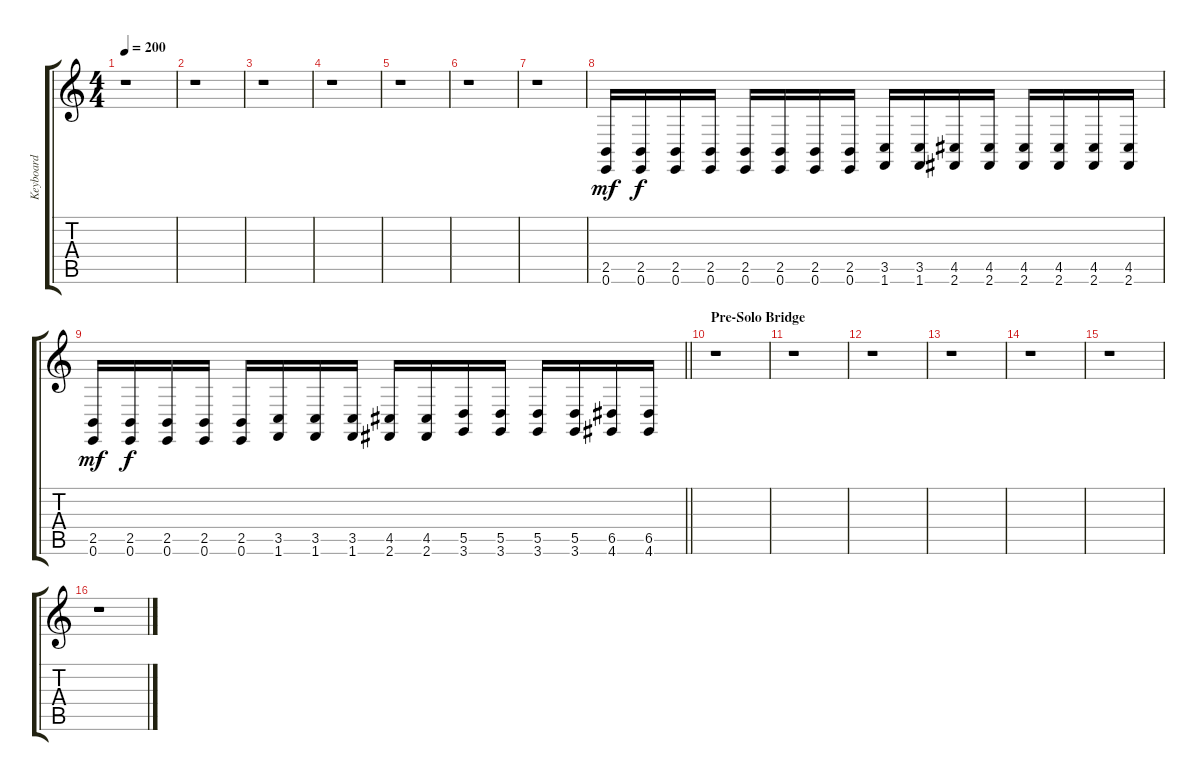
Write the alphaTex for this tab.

\track ("Keyboard" "Keyboard") {instrument choiraahs}
\staff {score tabs}
\tuning (E4 B3 G3 D3 A2 E2) {hide}
\ts (4 4)
\tempo 200
\clef g2
\ks c
r.1{dy mf} |
r.1 |
r.1 |
r.1 |
r.1 |
r.1 |
r.1 |
(2.5 0.6).16{volume 13 instrument guitarfretnoise} (2.5 0.6).16{dy f} (2.5 0.6).16 (2.5 0.6).16 (2.5 0.6).16 (2.5 0.6).16 (2.5 0.6).16 (2.5 0.6).16 (3.5 1.6).16 (3.5 1.6).16 (4.5 2.6).16 (4.5 2.6).16 (4.5 2.6).16 (4.5 2.6).16 (4.5 2.6).16 (4.5 2.6).16 |
\barLineRight lightlight
(2.5 0.6).16{dy mf} (2.5 0.6).16{dy f} (2.5 0.6).16 (2.5 0.6).16 (2.5 0.6).16 (3.5 1.6).16 (3.5 1.6).16 (3.5 1.6).16 (4.5 2.6).16 (4.5 2.6).16 (5.5 3.6).16 (5.5 3.6).16 (5.5 3.6).16 (5.5 3.6).16 (6.5 4.6).16 (6.5 4.6).16 |
\section ("" "Pre-Solo Bridge")
r.1 |
r.1 |
r.1 |
r.1 |
r.1 |
r.1 |
r.1
